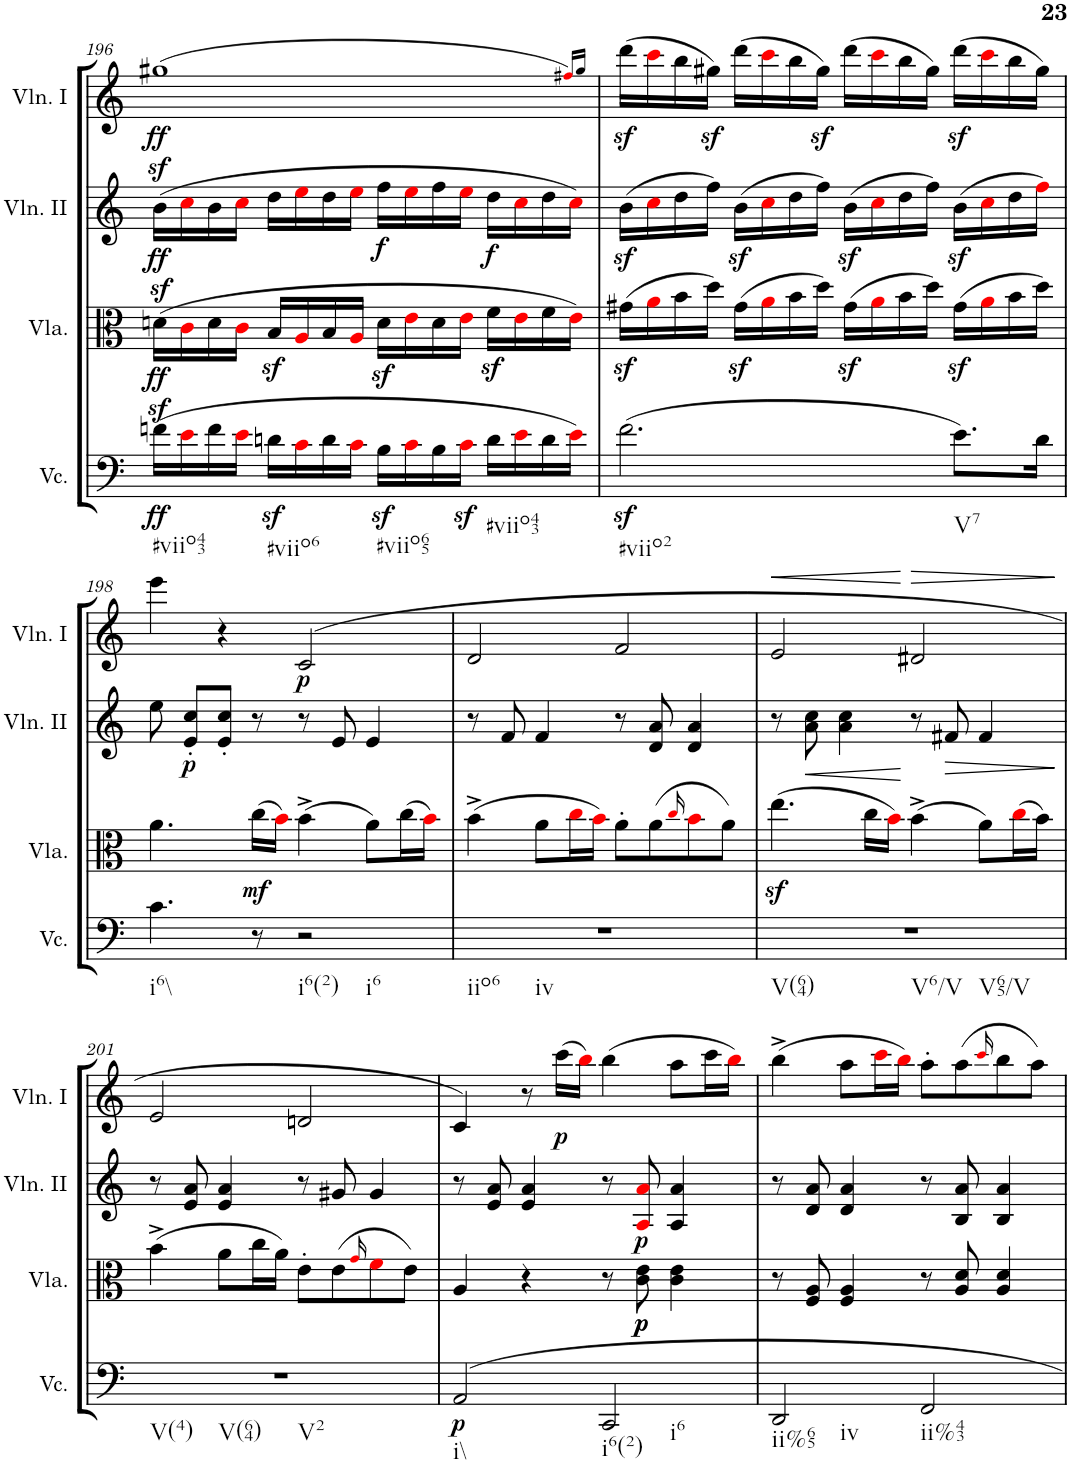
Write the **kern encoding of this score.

**kern	**dynam	**kern	**dynam	**kern	**dynam	**kern	**dynam
*part4	*part4	*part3	*part3	*part2	*part2	*part1	*part1
*staff4	*staff4	*staff3	*staff3	*staff2	*staff2	*staff1	*staff1
*I"Violoncello	*	*I"Viola	*	*I"Violino II	*	*I"Violino I	*
*I'Vc.	*	*I'Vla.	*	*I'Vln. II	*	*I'Vln. I	*
!!LO:PB:g=z
*clefC4	*	*clefC3	*	*clefG2	*	*clefG2	*
*k[]	*	*k[]	*	*k[]	*	*k[]	*
*C:	*	*C:	*	*C:	*	*C:	*
*M4/4	*	*M4/4	*	*M4/4	*	*M4/4	*
*met(c)	*	*met(c)	*	*met(c)	*	*met(c)	*
=196	=196	=196	=196	=196	=196	=196	=196
!LO:TX:b:t=#viio43	!	!	!	!	!	!	!
!	!LO:DY:b	!	!LO:DY:b	!	!LO:DY:b	!	!LO:DY:b
(>16fnz>\LL	ff	(>16dnz>\LL	ff	(>16bz>\LL	ff	(>1gg#X	ff
16ei\	.	16ci\	.	16cci\	.	.	.
16f\	.	16d\	.	16b\	.	.	.
16ei\JJ	.	16ci\JJ	.	16cci\JJ	.	.	.
!LO:TX:b:t=#viio6	!	!	!	!	!	!	!
16dnz<\LL	.	16Bz</LL	.	16dd\LL	.	.	.
16ci\	.	16Ai/	.	16eei\	.	.	.
16d\	.	16B/	.	16dd\	.	.	.
16ci\JJ	.	16Ai/JJ	.	16eei\JJ	.	.	.
!LO:TX:b:t=#viio65	!	!	!	!	!	!	!
!	!	!	!	!	!LO:DY:b	!	!
16Bz<\LL	.	16dz<\LL	.	16ff\LL	f	.	.
16ci\	.	16ei\	.	16eei\	.	.	.
16B\	.	16d\	.	16ff\	.	.	.
16cz<i\JJ	.	16ei\JJ	.	16eei\JJ	.	.	.
!LO:TX:b:t=#viio43	!	!	!	!	!	!	!
!	!	!	!	!	!LO:DY:b	!	!
16d\LL	.	16fz<\LL	.	16dd\LL	f	.	.
16ei\	.	16ei\	.	16cci\	.	.	.
16d\	.	16f\	.	16dd\	.	.	.
16ei\JJ)	.	16ei\JJ)	.	16cci\JJ)	.	.	.
.	.	.	.	.	.	16qff#Xi/LL)	.
.	.	.	.	.	.	16qgg#/JJ	.
=197	=197	=197	=197	=197	=197	=197	=197
!LO:TX:b:t=#viio2	!	!	!	!	!	!	!
(>2.fz<\	.	(>16g#Xz<\LL	.	(>16bz<\LL	.	(>16dddz<\LL	.
.	.	16ai\	.	16cci\	.	16ccci\	.
.	.	16b\	.	16dd\	.	16bb\	.
.	.	16dd\JJ)	.	16ff\JJ)	.	16gg#Xz<\JJ)	.
.	.	(>16g#z<\LL	.	(>16bz<\LL	.	(>16ddd\LL	.
.	.	16ai\	.	16cci\	.	16ccci\	.
.	.	16b\	.	16dd\	.	16bb\	.
.	.	16dd\JJ)	.	16ff\JJ)	.	16gg#z<\JJ)	.
.	.	(>16g#z<\LL	.	(>16bz<\LL	.	(>16ddd\LL	.
.	.	16ai\	.	16cci\	.	16ccci\	.
.	.	16b\	.	16dd\	.	16bb\	.
.	.	16dd\JJ)	.	16ff\JJ)	.	16gg#\JJ)	.
!LO:TX:b:t=V7	!	!	!	!	!	!	!
8.e\L)	.	(>16g#z<\LL	.	(>16bz<\LL	.	(>16dddz<\LL	.
.	.	16ai\	.	16cci\	.	16ccci\	.
.	.	16b\	.	16dd\	.	16bb\	.
16d\Jk	.	16dd\JJ)	.	16ffi\JJ)	.	16gg#\JJ)	.
!!LO:LB:g=z
=198	=198	=198	=198	=198	=198	=198	=198
!LO:TX:b:t=i6\\	!	!	!	!	!	!	!
4.c\	.	4.a\	.	8ee\	.	4eee\	.
!	!	!	!	!	!LO:DY:b	!	!
.	.	.	.	8e/' 8cc/'L	p	.	.
.	.	.	.	8e/' 8cc/'J	.	4r	.
!	!	!	!LO:DY:b	!	!	!	!
8r	.	(>16cc\LL	mf	8r	.	.	.
.	.	16bi\JJ)	.	.	.	.	.
!LO:TX:b:t=i6(2)	!	!	!	!	!	!	!
!LO:TX:b:t=i6	!	!	!	!	!	!	!
!	!	!	!	!	!	!	!LO:DY:b
2r	.	(>4b^\	.	8r	.	(>2c/	p
.	.	.	.	8e/	.	.	.
.	.	8a\L)	.	4e/	.	.	.
.	.	(>16cc\L	.	.	.	.	.
.	.	16bi\JJ)	.	.	.	.	.
=199	=199	=199	=199	=199	=199	=199	=199
!LO:TX:b:t=iio6	!	!	!	!	!	!	!
!LO:TX:b:t=iv	!	!	!	!	!	!	!
1r	.	(>4b^\	.	8r	.	2d/	.
.	.	.	.	8f/	.	.	.
.	.	8a\L	.	4f/	.	.	.
.	.	16cci\L	.	.	.	.	.
.	.	16bi\JJ)	.	.	.	.	.
.	.	8a'\L	.	8r	.	2f/	.
.	.	(>8a\	.	8d/ 8a/	.	.	.
.	.	16qcci/	.	.	.	.	.
.	.	8bi\	.	4d/ 4a/	.	.	.
.	.	8a\J)	.	.	.	.	.
=200	=200	=200	=200	=200	=200	=200	=200
!LO:TX:b:t=V(64)	!	!	!	!	!	!	!
!LO:TX:b:t=V6/V	!	!	!	!	!	!	!
!LO:TX:b:t=V65/V	!	!	!	!	!	!	!
!	!	!	!	!	!	!	!LO:HP:b
1r	.	(>4.eez<\	.	8r	.	2e/	<
!	!	!	!	!	!LO:HP:b	!	!
.	.	.	.	8a\ 8cc\	<	.	.
.	.	.	.	4a\ 4cc\	.	.	.
.	.	16cc\LL	.	.	.	.	.
.	.	16bi\JJ)	.	.	.	.	.
!	!	!	!	!	!	!	!LO:HP:n=1:b
.	.	(>4b^\	.	8r	[	2d#X/	[ >
!	!	!	!	!	!LO:HP:b	!	!
.	.	.	.	8f#X/	>	.	.
.	.	8a\L)	.	4f#/	.	.	.
.	.	(>16cci\L	.	.	.	.	.
.	.	16b\JJ)	.	.	.	.	.
.	.	.	.	.	]	.	]
!!LO:LB:g=z
=201	=201	=201	=201	=201	=201	=201	=201
!LO:TX:b:t=V(4)	!	!	!	!	!	!	!
!LO:TX:b:t=V(64)	!	!	!	!	!	!	!
!LO:TX:b:t=V2	!	!	!	!	!	!	!
1r	.	(>4b^\	.	8r	.	2e/	.
.	.	.	.	8e/ 8a/	.	.	.
.	.	8a\L	.	4e/ 4a/	.	.	.
.	.	16cc\L	.	.	.	.	.
.	.	16a\JJ)	.	.	.	.	.
.	.	8e'\L	.	8r	.	2dn/	.
.	.	(>8e\	.	8g#X/	.	.	.
.	.	16qgi/	.	.	.	.	.
.	.	8fi\	.	4g#/	.	.	.
.	.	8e\J)	.	.	.	.	.
=202	=202	=202	=202	=202	=202	=202	=202
!LO:TX:b:t=i\\	!	!	!	!	!	!	!
!	!LO:DY:b	!	!	!	!	!	!
2AA/	p	4A/	.	8r	.	4c/)	.
.	.	.	.	8e/ 8a/	.	.	.
.	.	4r	.	4e/ 4a/	.	8r	.
!	!	!	!	!	!	!	!LO:DY:b
.	.	.	.	.	.	(>16ccc\LL	p
.	.	.	.	.	.	16bbi\JJ)	.
!LO:TX:b:t=i6(2)	!	!	!	!	!	!	!
!LO:TX:b:t=i6	!	!	!	!	!	!	!
2CC/	.	8r	.	8r	.	(>4bb\	.
!	!	!	!LO:DY:b	!	!	!	!
!	!	!	!LO:DY:n=1:b	!	!LO:DY:b	!	!
.	.	8c\ 8e\	p p	8Ai/ 8ai/	p	.	.
.	.	4c\ 4e\	.	4A/ 4a/	.	8aa\L	.
.	.	.	.	.	.	16ccc\L	.
.	.	.	.	.	.	16bbi\JJ)	.
=203	=203	=203	=203	=203	=203	=203	=203
!LO:TX:b:t=ii%65	!	!	!	!	!	!	!
!LO:TX:b:t=iv	!	!	!	!	!	!	!
2DD/	.	8r	.	8r	.	(>4bb^\	.
.	.	8F/ 8A/	.	8d/ 8a/	.	.	.
.	.	4F/ 4A/	.	4d/ 4a/	.	8aa\L	.
.	.	.	.	.	.	16ccci\L	.
.	.	.	.	.	.	16bbi\JJ)	.
!LO:TX:b:t=ii%43	!	!	!	!	!	!	!
2FF/	.	8r	.	8r	.	8aa'\L	.
.	.	8A/ 8d/	.	8B/ 8a/	.	(>8aa\	.
.	.	.	.	.	.	16qccci/	.
.	.	4A/ 4d/	.	4B/ 4a/	.	8bb\	.
.	.	.	.	.	.	8aa\J)	.
=	=	=	=	=	=	=	=
*-	*-	*-	*-	*-	*-	*-	*-
